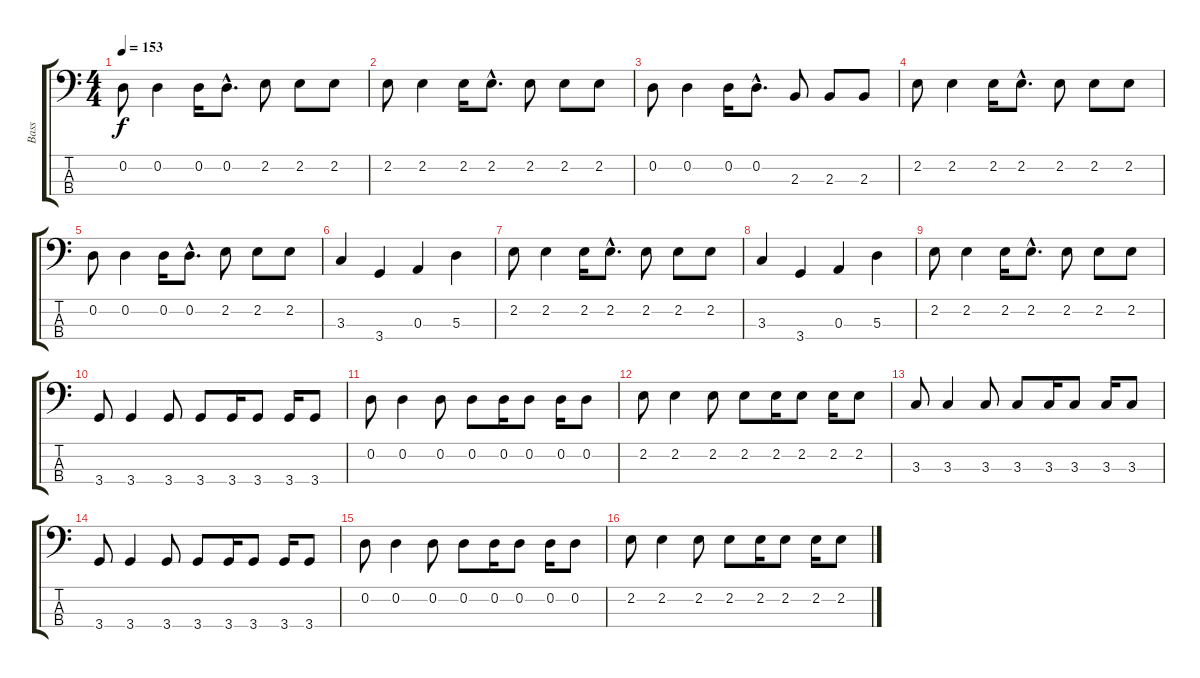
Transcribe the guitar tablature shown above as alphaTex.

\track ("Bass" "Bass") {instrument electricbassfinger}
\staff {score tabs}
\tuning (G2 D2 A1 E1) {hide}
\ts (4 4)
\tempo 153
\clef f4
\ks c
0.2.8{dy f} 0.2.4 0.2.16 0.2{hac}.8{d} 2.2.8 2.2.8 2.2.8 |
2.2.8 2.2.4 2.2.16 2.2{hac}.8{d} 2.2.8 2.2.8 2.2.8 |
0.2.8 0.2.4 0.2.16 0.2{hac}.8{d} 2.3.8 2.3.8 2.3.8 |
2.2.8 2.2.4 2.2.16 2.2{hac}.8{d} 2.2.8 2.2.8 2.2.8 |
0.2.8 0.2.4 0.2.16 0.2{hac}.8{d} 2.2.8 2.2.8 2.2.8 |
3.3.4 3.4.4 0.3.4 5.3.4 |
2.2.8 2.2.4 2.2.16 2.2{hac}.8{d} 2.2.8 2.2.8 2.2.8 |
3.3.4 3.4.4 0.3.4 5.3.4 |
2.2.8 2.2.4 2.2.16 2.2{hac}.8{d} 2.2.8 2.2.8 2.2.8 |
3.4.8 3.4.4 3.4.8 3.4.8 3.4.16 3.4.8 3.4.16 3.4.8 |
0.2.8 0.2.4 0.2.8 0.2.8 0.2.16 0.2.8 0.2.16 0.2.8 |
2.2.8 2.2.4 2.2.8 2.2.8 2.2.16 2.2.8 2.2.16 2.2.8 |
3.3.8 3.3.4 3.3.8 3.3.8 3.3.16 3.3.8 3.3.16 3.3.8 |
3.4.8 3.4.4 3.4.8 3.4.8 3.4.16 3.4.8 3.4.16 3.4.8 |
0.2.8 0.2.4 0.2.8 0.2.8 0.2.16 0.2.8 0.2.16 0.2.8 |
2.2.8 2.2.4 2.2.8 2.2.8 2.2.16 2.2.8 2.2.16 2.2.8
